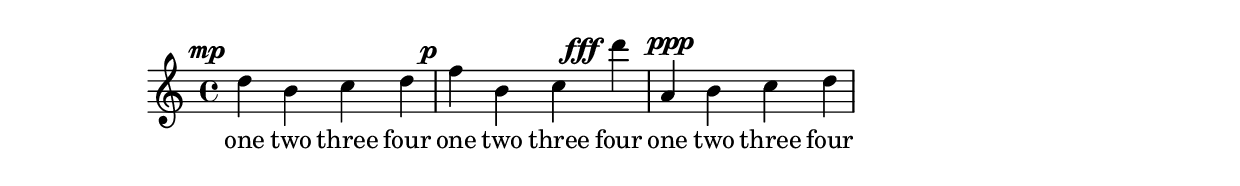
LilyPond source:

%% http://lsr.di.unimi.it/LSR/Item?id=232
%% see also http://www.lilypond.org/doc/v2.18/Documentation/notation/expressive-marks-attached-to-notes#dynamics

\score {
  \new Staff <<
    \new Voice = melody \relative g'' {
  d4 \mp b c d |
  f \p b, c d' \fff |
  a, b\ppp c d  |
}
\new Lyrics \lyricsto melody { one two three four one two three four one two three four }
  >>
  \layout {
    \context {
      \Voice
% The self-alignment-X property tells LilyPond to position the marks on
% their right edges.
      \override DynamicText.self-alignment-X = #1
% The X-offset property normally is set to ly:self-alignment-interface::x-aligned-on-self,
% which is a function that says what the X-offset needs to be in order to align the mark
% on its right edge. Here we tell it instead to use a function that indicates an offset 1.2
% staff spaces to the left of right-alignment.  The 1.2 can be adjusted as needed to give
% different offsets.
      \override DynamicText.X-offset =
        #(lambda (grob)
           (- (ly:self-alignment-interface::x-aligned-on-self grob)
           1.2))
      \override DynamicLineSpanner.direction = #UP
    }
  }
}
